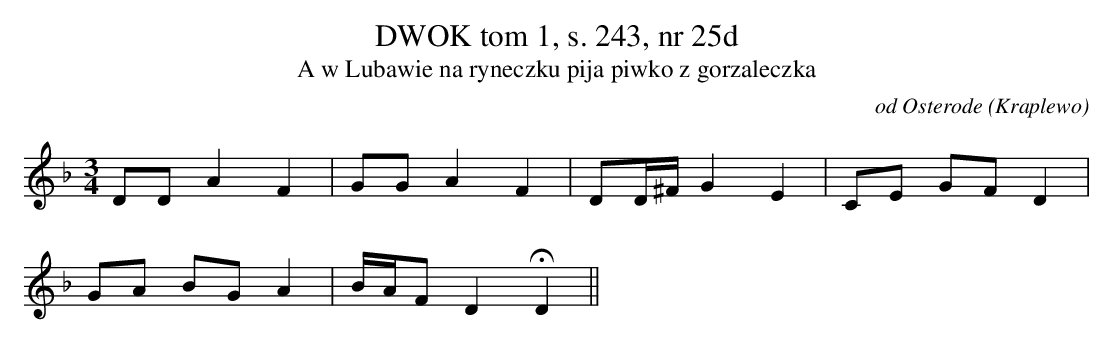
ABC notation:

X:1
T:DWOK tom 1, s. 243, nr 25d
T:A w Lubawie na ryneczku pija piwko z gorzaleczka
O:od Osterode (Kraplewo)
M:3/4
L:1/16
K:F
D2D2 A4F4 | G2G2 A4F4 |D2D^F G4E4 | C2E2 G2F2D4 |
G2A2 B2G2A4 | BAF2D4 HD4||
